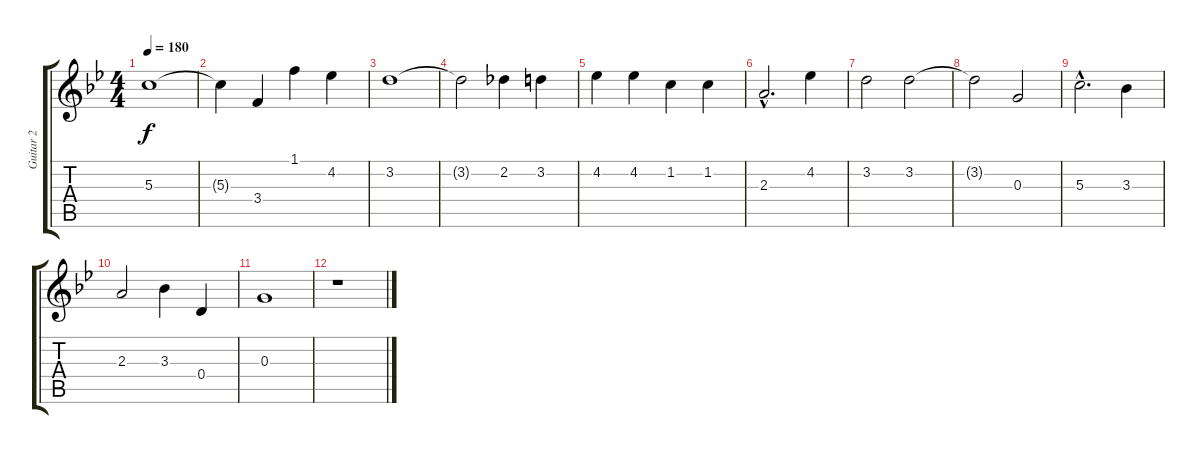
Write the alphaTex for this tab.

\track ("Guitar 2" "Guitar 2") {instrument acousticguitarnylon}
\staff {score tabs}
\tuning (E4 B3 G3 D3 A2 E2) {hide}
\ts (4 4)
\tempo 180
\clef g2
\ks gminor
5.3.1{dy f} |
5.3{t}.4 3.4.4 1.1.4 4.2.4 |
3.2.1 |
3.2{t}.2 2.2.4 3.2.4 |
4.2.4 4.2.4 1.2.4 1.2.4 |
2.3{hac}.2{d} 4.2.4 |
3.2.2 3.2.2 |
3.2{t}.2 0.3.2 |
5.3{hac}.2{d} 3.3.4 |
2.3.2 3.3.4 0.4.4 |
0.3.1 |
r.1
